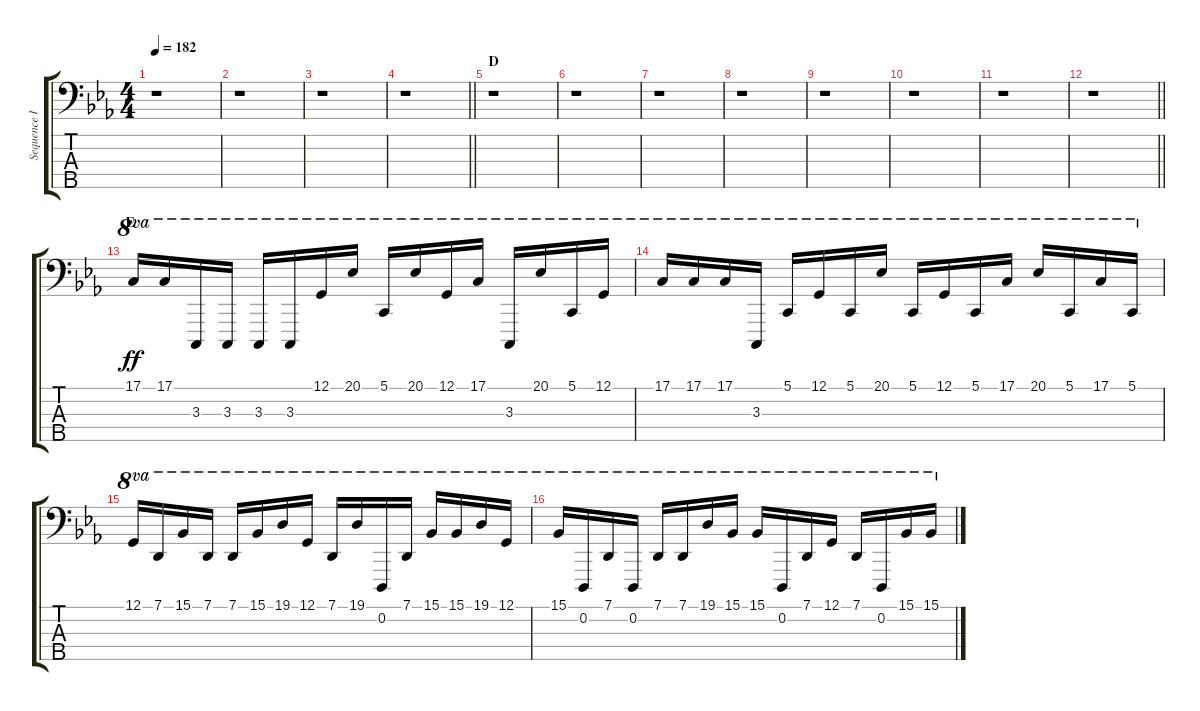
\track ("Sequence IV" "Sequence I") {instrument lead2sawtooth}
\staff {score tabs}
\tuning (G2 D2 A1 E1 B0) {hide}
\ts (4 4)
\tempo 182
\clef f4
\ks eb
r.1{dy ff} |
r.1 |
r.1 |
\barLineRight lightlight
r.1 |
\section ("" "D")
r.1 |
r.1 |
r.1 |
r.1 |
r.1 |
r.1 |
r.1 |
\barLineRight lightlight
r.1 |
\section ("" "E")
17.1.16{ot 8va} 17.1.16{ot 8va} 3.3.16{ot 8va} 3.3.16{ot 8va} 3.3.16{ot 8va} 3.3.16{ot 8va} 12.1.16{ot 8va} 20.1.16{ot 8va} 5.1.16{ot 8va} 20.1.16{ot 8va} 12.1.16{ot 8va} 17.1.16{ot 8va} 3.3.16{ot 8va} 20.1.16{ot 8va} 5.1.16{ot 8va} 12.1.16{ot 8va} |
17.1.16{ot 8va} 17.1.16{ot 8va} 17.1.16{ot 8va} 3.3.16{ot 8va} 5.1.16{ot 8va} 12.1.16{ot 8va} 5.1.16{ot 8va} 20.1.16{ot 8va} 5.1.16{ot 8va} 12.1.16{ot 8va} 5.1.16{ot 8va} 17.1.16{ot 8va} 20.1.16{ot 8va} 5.1.16{ot 8va} 17.1.16{ot 8va} 5.1.16{ot 8va} |
12.1.16{ot 8va} 7.1.16{ot 8va} 15.1.16{ot 8va} 7.1.16{ot 8va} 7.1.16{ot 8va} 15.1.16{ot 8va} 19.1.16{ot 8va} 12.1.16{ot 8va} 7.1.16{ot 8va} 19.1.16{ot 8va} 0.2.16{ot 8va} 7.1.16{ot 8va} 15.1.16{ot 8va} 15.1.16{ot 8va} 19.1.16{ot 8va} 12.1.16{ot 8va} |
15.1.16{ot 8va} 0.2.16{ot 8va} 7.1.16{ot 8va} 0.2.16{ot 8va} 7.1.16{ot 8va} 7.1.16{ot 8va} 19.1.16{ot 8va} 15.1.16{ot 8va} 15.1.16{ot 8va} 0.2.16{ot 8va} 7.1.16{ot 8va} 12.1.16{ot 8va} 7.1.16{ot 8va} 0.2.16{ot 8va} 15.1.16{ot 8va} 15.1.16{ot 8va}
